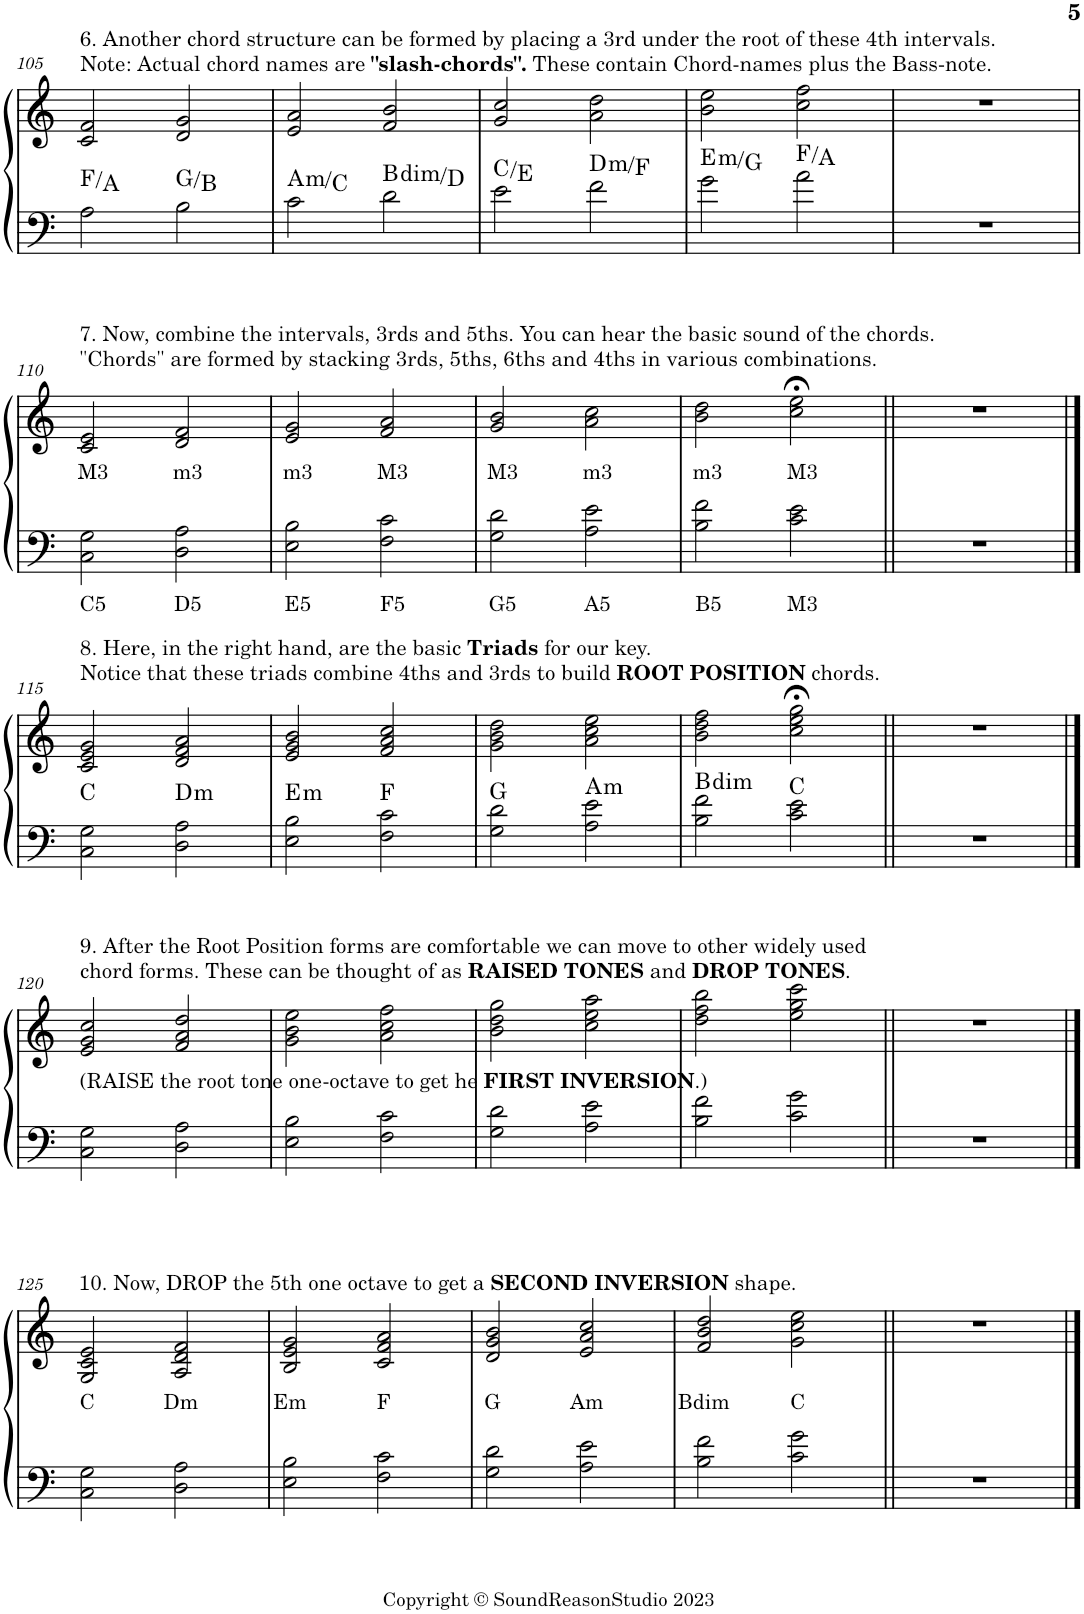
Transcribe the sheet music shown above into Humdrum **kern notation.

**kern	**text	**kern	**text	**harte
*part1	*part1	*part1	*part1	*part1
*staff2	*staff2	*staff1	*staff1	*
*I"Piano	*	*	*	*
*I'Pno.	*	*	*	*
!!LO:PB:g=z
*clefF4	*	*clefG2	*	*
*k[]	*	*k[]	*	*
*M4/4	*	*M4/4	*	*
=105	=105	=105	=105	=105
!	!	!LO:TX:a:t=6. Another chord structure can be formed by placing a 3rd under the root of these 4th intervals.	!	!
!	!	!LO:TX:a:t=Note&colon; Actual chord names are	!	!
!	!	!LO:TX:a:B:t="slash-chords".	!	!
!	!	!LO:TX:a:t=These contain Chord-names plus the Bass-note.	!	!
2A\	.	2c/ 2f/	.	F:maj/3
2B\	.	2d/ 2g/	.	G:maj/3
=106	=106	=106	=106	=106
!	!	!	!	!LO:H:kt=m
2c\	.	2e/ 2a/	.	A:min/b3
!	!	!	!	!LO:H:kt=dim
2d\	.	2f/ 2b/	.	B:dim/b3
=107	=107	=107	=107	=107
2e\	.	2g/ 2cc/	.	C:maj/3
!	!	!	!	!LO:H:kt=m
2f\	.	2a\ 2dd\	.	D:min/b3
=108	=108	=108	=108	=108
!	!	!	!	!LO:H:kt=m
2g\	.	2b\ 2ee\	.	E:min/b3
2a\	.	2cc\ 2ff\	.	F:maj/3
=109	=109	=109	=109	=109
1r	.	1r	.	.
!!LO:LB:g=z
=110	=110	=110	=110	=110
!	!	!LO:TX:a:t=7. Now, combine the intervals, 3rds and 5ths. You can hear the basic sound of the chords.	!	!
!	!	!LO:TX:a:t="Chords" are formed by stacking 3rds, 5ths, 6ths and 4ths in various combinations.	!	!
!	!LO:LY:b	!	!LO:LY:b	!
2C\ 2G\	C5	2c/ 2e/	M3	.
!	!LO:LY:b	!	!LO:LY:b	!
2D\ 2A\	D5	2d/ 2f/	m3	.
=111	=111	=111	=111	=111
!	!LO:LY:b	!	!LO:LY:b	!
2E\ 2B\	E5	2e/ 2g/	m3	.
!	!LO:LY:b	!	!LO:LY:b	!
2F\ 2c\	F5	2f/ 2a/	M3	.
=112	=112	=112	=112	=112
!	!LO:LY:b	!	!LO:LY:b	!
2G\ 2d\	G5	2g/ 2b/	M3	.
!	!LO:LY:b	!	!LO:LY:b	!
2A\ 2e\	A5	2a\ 2cc\	m3	.
=113	=113	=113	=113	=113
!	!LO:LY:b	!	!LO:LY:b	!
2B\ 2f\	B5	2b\ 2dd\	m3	.
!	!LO:LY:b	!	!LO:LY:b	!
2c\ 2e\	M3	2cc\;< 2ee\;<	M3	.
=114||	=114||	=114||	=114||	=114||
1r	.	1r	.	.
!!LO:LB:g=z
==115	==115	==115	==115	==115
!	!	!LO:TX:a:t=8. Here, in the right hand, are the basic	!	!
!	!	!LO:TX:a:B:t=Triads	!	!
!	!	!LO:TX:a:t=for our key.	!	!
!	!	!LO:TX:a:t=Notice that these triads combine 4ths and 3rds to build	!	!
!	!	!LO:TX:a:B:t=ROOT POSITION	!	!
!	!	!LO:TX:a:t=chords.	!	!
2C\ 2G\	.	2c/ 2e/ 2g/	.	C:maj
!	!	!	!	!LO:H:kt=m
2D\ 2A\	.	2d/ 2f/ 2a/	.	D:min
=116	=116	=116	=116	=116
!	!	!	!	!LO:H:kt=m
2E\ 2B\	.	2e/ 2g/ 2b/	.	E:min
2F\ 2c\	.	2f/ 2a/ 2cc/	.	F:maj
=117	=117	=117	=117	=117
2G\ 2d\	.	2g\ 2b\ 2dd\	.	G:maj
!	!	!	!	!LO:H:kt=m
2A\ 2e\	.	2a\ 2cc\ 2ee\	.	A:min
=118	=118	=118	=118	=118
!	!	!	!	!LO:H:kt=dim
2B\ 2f\	.	2b\ 2dd\ 2ff\	.	B:dim
2c\ 2e\	.	2cc\;< 2ee\;< 2gg\;<	.	C:maj
=119||	=119||	=119||	=119||	=119||
1r	.	1r	.	.
!!LO:LB:g=z
==120	==120	==120	==120	==120
!	!	!LO:TX:a:t=9. After the Root Position forms are comfortable we can move to other widely used	!	!
!	!	!LO:TX:a:t=chord forms. These can be thought of as	!	!
!	!	!LO:TX:a:B:t=RAISED TONES	!	!
!	!	!LO:TX:a:t=and	!	!
!	!	!LO:TX:a:B:t=DROP TONES	!	!
!	!	!LO:TX:a:t=.	!	!
!LO:TX:a:t=(RAISE the root tone one-octave to get he	!	!	!	!
!LO:TX:a:B:t=FIRST INVERSION	!	!	!	!
!LO:TX:a:t=.)	!	!	!	!
2C\ 2G\	.	2e/ 2g/ 2cc/	.	.
2D\ 2A\	.	2f/ 2a/ 2dd/	.	.
=121	=121	=121	=121	=121
2E\ 2B\	.	2g\ 2b\ 2ee\	.	.
2F\ 2c\	.	2a\ 2cc\ 2ff\	.	.
=122	=122	=122	=122	=122
2G\ 2d\	.	2b\ 2dd\ 2gg\	.	.
2A\ 2e\	.	2cc\ 2ee\ 2aa\	.	.
=123	=123	=123	=123	=123
2B\ 2f\	.	2dd\ 2ff\ 2bb\	.	.
2c\ 2g\	.	2ee\ 2gg\ 2ccc\	.	.
=124||	=124||	=124||	=124||	=124||
1r	.	1r	.	.
!!LO:LB:g=z
==125	==125	==125	==125	==125
!	!	!LO:TX:a:t=10. Now, DROP the 5th one octave to get a	!	!
!	!	!LO:TX:a:B:t=SECOND INVERSION	!	!
!	!	!LO:TX:a:t=shape.	!	!
!	!	!	!LO:LY:b	!
2C\ 2G\	.	2G/ 2c/ 2e/	C	.
!	!	!	!LO:LY:b	!
2D\ 2A\	.	2A/ 2d/ 2f/	Dm	.
=126	=126	=126	=126	=126
!	!	!	!LO:LY:b	!
2E\ 2B\	.	2B/ 2e/ 2g/	Em	.
!	!	!	!LO:LY:b	!
2F\ 2c\	.	2c/ 2f/ 2a/	F	.
=127	=127	=127	=127	=127
!	!	!	!LO:LY:b	!
2G\ 2d\	.	2d/ 2g/ 2b/	G	.
!	!	!	!LO:LY:b	!
2A\ 2e\	.	2e/ 2a/ 2cc/	Am	.
=128	=128	=128	=128	=128
!	!	!	!LO:LY:b	!
2B\ 2f\	.	2f/ 2b/ 2dd/	Bdim	.
!	!	!	!LO:LY:b	!
2c\ 2g\	.	2g\ 2cc\ 2ee\	C	.
=129||	=129||	=129||	=129||	=129||
1r	.	1r	.	.
==	==	==	==	==
*-	*-	*-	*-	*-
